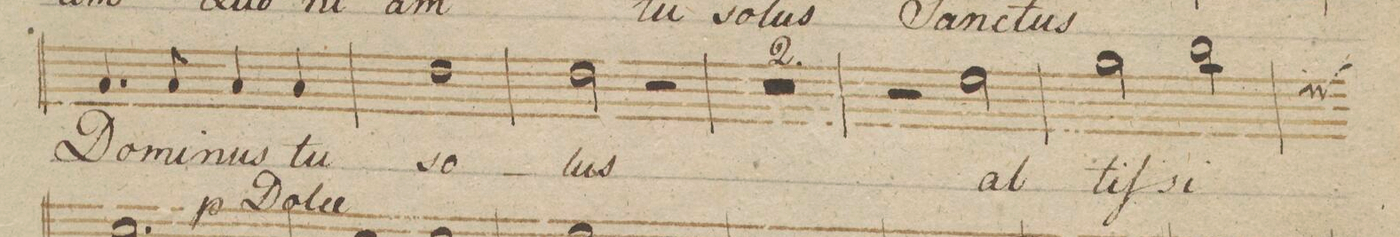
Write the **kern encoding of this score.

**kern	**text	**dynam
*I"Basso.	*	*
*clefF4	*	*
*k[b-]	*	*
*met(c)	*	*
*M4/4	*	*
4.C/	Do-	.
8C/	-mi-	.
4C/	-nus	.
4C/	tu	.
=139	=139	=139
1F	so-	.
=140	=140	=140
2F\	-lus	.
2r	.	.
=141	=141	=141
0r	.	.
=142	=142	=142
=143	=143	=143
2r	.	.
2G\	al-	.
=144	=144	=144
2B-\	-tiſ-	.
2d\	-si-	.
=145	=145	=145
*-	*-	*-
